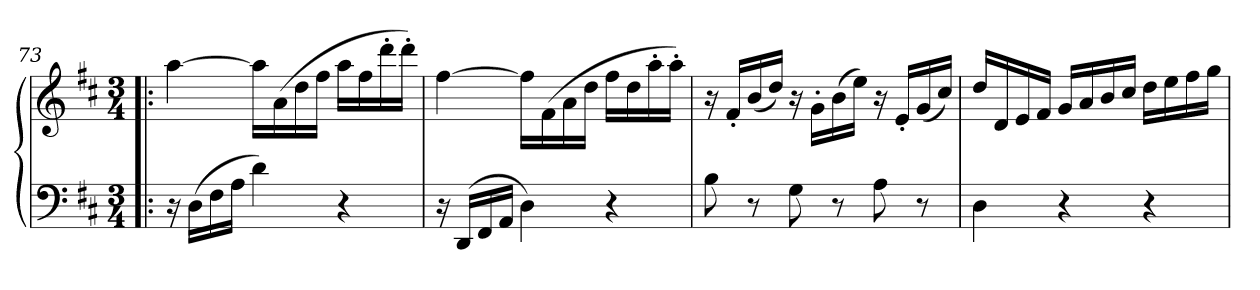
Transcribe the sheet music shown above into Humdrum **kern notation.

**kern	**kern
*part1	*part1
*staff2	*staff1
*clefF4	*clefG2
*k[f#c#]	*k[f#c#]
*M3/4	*M3/4
=73!|:	=73!|:
16r	[4aa
(16DLL	.
16F#	.
16AJJ	.
4d)	16aaLL]
.	(16a
.	16dd
.	16ff#JJ
4r	16aaLL
.	16ff#
.	16ddd'
.	16ddd'JJ)
=74	=74
16r	[4ff#
(16DDLL	.
16FF#	.
16AAJJ	.
4D)	16ff#LL]
.	(16f#
.	16a
.	16ddJJ
4r	16ff#LL
.	16dd
.	16aa'
.	16aa'JJ)
=75	=75
8B	16r
.	16f#'LL
8r	(16b
.	16ddJJ)
8G	16r
.	16g'LL
8r	(16b
.	16eeJJ)
8A	16r
.	16e'LL
8r	(16g
.	16cc#JJ)
=76	=76
4D	16ddLL
.	16d
.	16e
.	16f#JJ
4r	16gLL
.	16a
.	16b
.	16cc#JJ
4r	16ddLL
.	16ee
.	16ff#
.	16ggJJ
=	=
*-	*-
